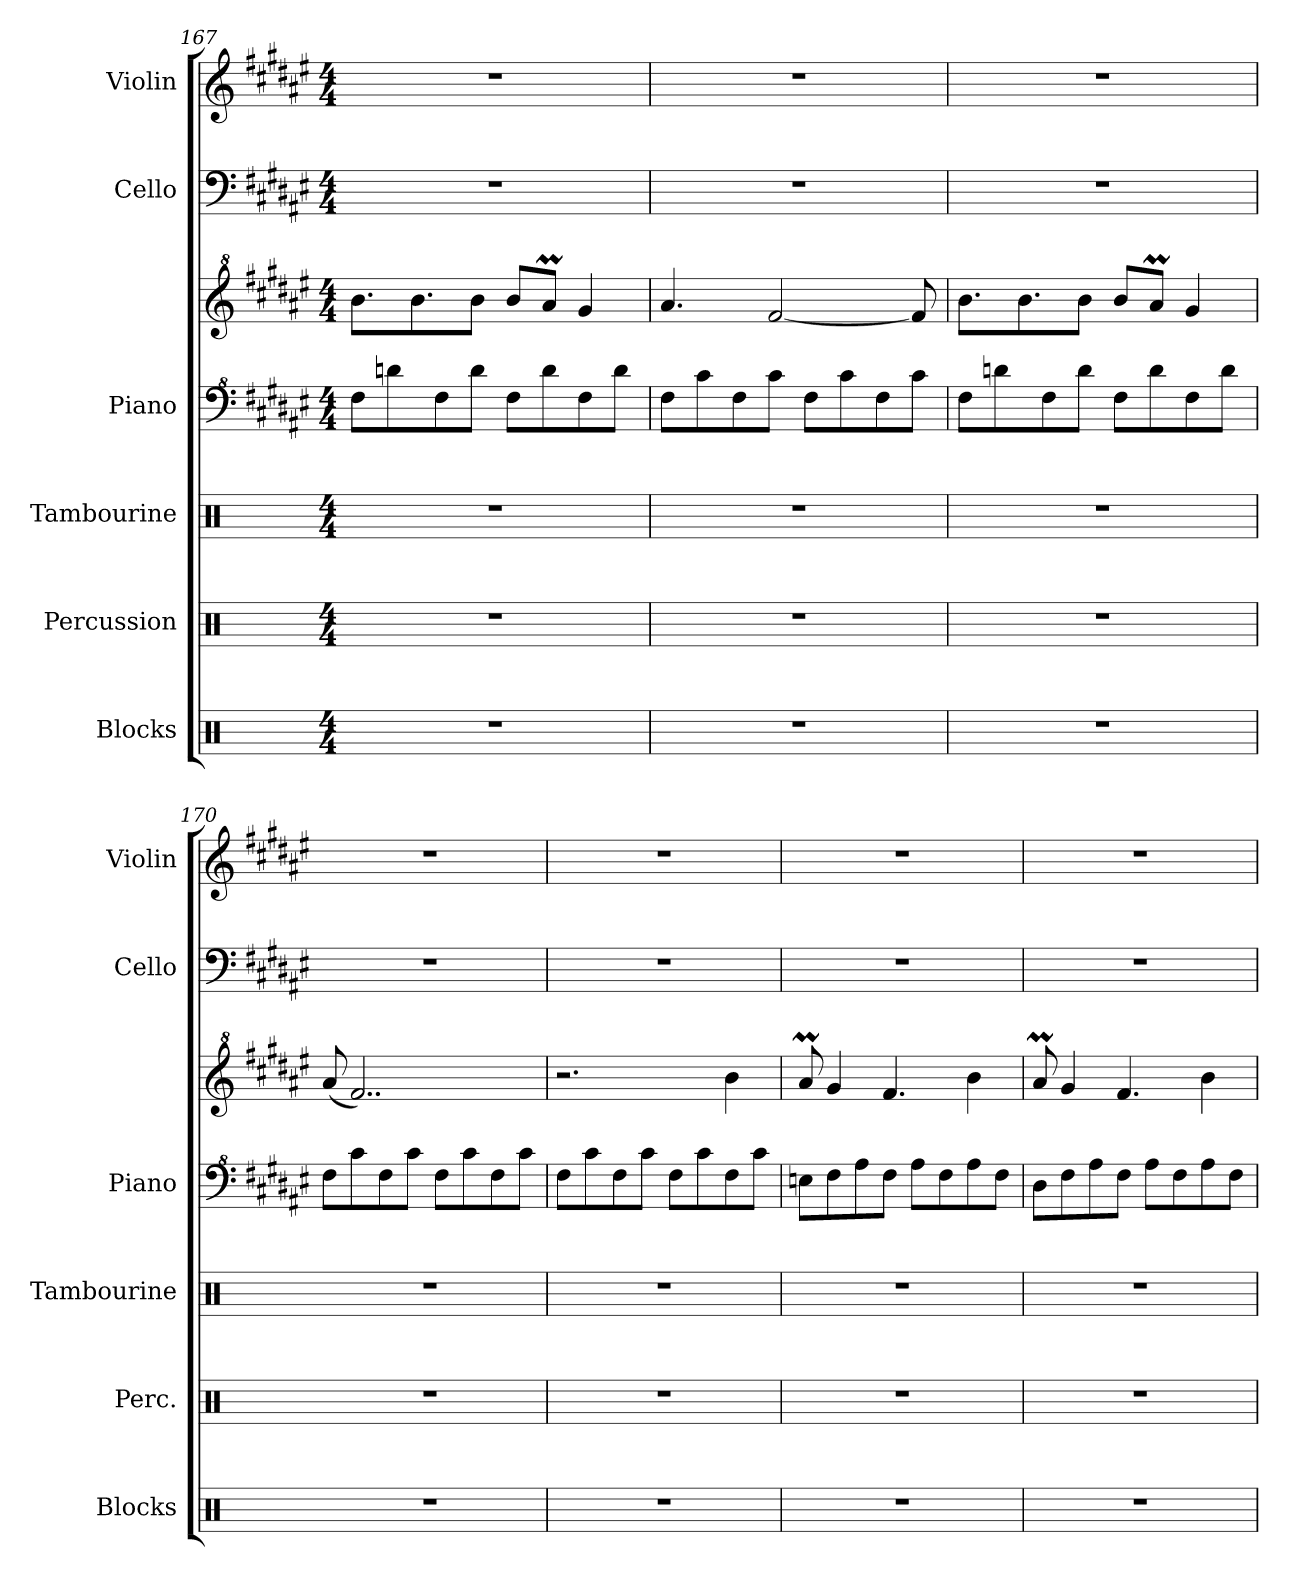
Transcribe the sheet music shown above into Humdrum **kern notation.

**kern	**kern	**kern	**kern	**kern	**kern	**kern
*part6	*part5	*part4	*part3	*part3	*part2	*part1
*staff7	*staff6	*staff5	*staff4	*staff3	*staff2	*staff1
*I"Blocks	*I"Percussion	*I"Tambourine	*I"Piano	*	*I"Cello	*I"Violin
*I'Blocks	*I'Perc.	*I'Tambourine	*I'Piano	*	*I'Cello	*I'Violin
*clefX	*clefX	*clefX	*clefF^4	*clefG^2	*clefF4	*clefG2
*k[]	*k[]	*k[]	*k[f#c#g#d#a#e#]	*k[f#c#g#d#a#e#]	*k[f#c#g#d#a#e#]	*k[f#c#g#d#a#e#]
*M4/4	*M4/4	*M4/4	*M4/4	*M4/4	*M4/4	*M4/4
=167	=167	=167	=167	=167	=167	=167
1r	1r	1r	8f#\L	8.bb\L	1r	1r
.	.	.	8ddn\	.	.	.
.	.	.	.	8.bb\	.	.
.	.	.	8f#\	.	.	.
.	.	.	8dd\J	8bb\J	.	.
.	.	.	8f#\L	8bb/L	.	.
.	.	.	8dd\	8aa#m/J	.	.
.	.	.	8f#\	4gg#/	.	.
.	.	.	8dd\J	.	.	.
=168	=168	=168	=168	=168	=168	=168
1r	1r	1r	8f#\L	4.aa#/	1r	1r
.	.	.	8cc#\	.	.	.
.	.	.	8f#\	.	.	.
.	.	.	8cc#\J	[2ff#/	.	.
.	.	.	8f#\L	.	.	.
.	.	.	8cc#\	.	.	.
.	.	.	8f#\	.	.	.
.	.	.	8cc#\J	8ff#/]	.	.
=169	=169	=169	=169	=169	=169	=169
1r	1r	1r	8f#\L	8.bb\L	1r	1r
.	.	.	8ddn\	.	.	.
.	.	.	.	8.bb\	.	.
.	.	.	8f#\	.	.	.
.	.	.	8dd\J	8bb\J	.	.
.	.	.	8f#\L	8bb/L	.	.
.	.	.	8dd\	8aa#m/J	.	.
.	.	.	8f#\	4gg#/	.	.
.	.	.	8dd\J	.	.	.
!!LO:LB:g=z
=170	=170	=170	=170	=170	=170	=170
1r	1r	1r	8f#\L	(<8aa#/	1r	1r
.	.	.	8cc#\	2..ff#/)	.	.
.	.	.	8f#\	.	.	.
.	.	.	8cc#\J	.	.	.
.	.	.	8f#\L	.	.	.
.	.	.	8cc#\	.	.	.
.	.	.	8f#\	.	.	.
.	.	.	8cc#\J	.	.	.
=171	=171	=171	=171	=171	=171	=171
1r	1r	1r	8f#\L	2.r	1r	1r
.	.	.	8cc#\	.	.	.
.	.	.	8f#\	.	.	.
.	.	.	8cc#\J	.	.	.
.	.	.	8f#\L	.	.	.
.	.	.	8cc#\	.	.	.
.	.	.	8f#\	4bb\	.	.
.	.	.	8cc#\J	.	.	.
=172	=172	=172	=172	=172	=172	=172
1r	1r	1r	8en\L	8aa#m/	1r	1r
.	.	.	8f#\	4gg#/	.	.
.	.	.	8a#\	.	.	.
.	.	.	8f#\J	4.ff#/	.	.
.	.	.	8a#\L	.	.	.
.	.	.	8f#\	.	.	.
.	.	.	8a#\	4bb\	.	.
.	.	.	8f#\J	.	.	.
=173	=173	=173	=173	=173	=173	=173
1r	1r	1r	8d#\L	8aa#m/	1r	1r
.	.	.	8f#\	4gg#/	.	.
.	.	.	8a#\	.	.	.
.	.	.	8f#\J	4.ff#/	.	.
.	.	.	8a#\L	.	.	.
.	.	.	8f#\	.	.	.
.	.	.	8a#\	4bb\	.	.
.	.	.	8f#\J	.	.	.
=	=	=	=	=	=	=
*-	*-	*-	*-	*-	*-	*-
